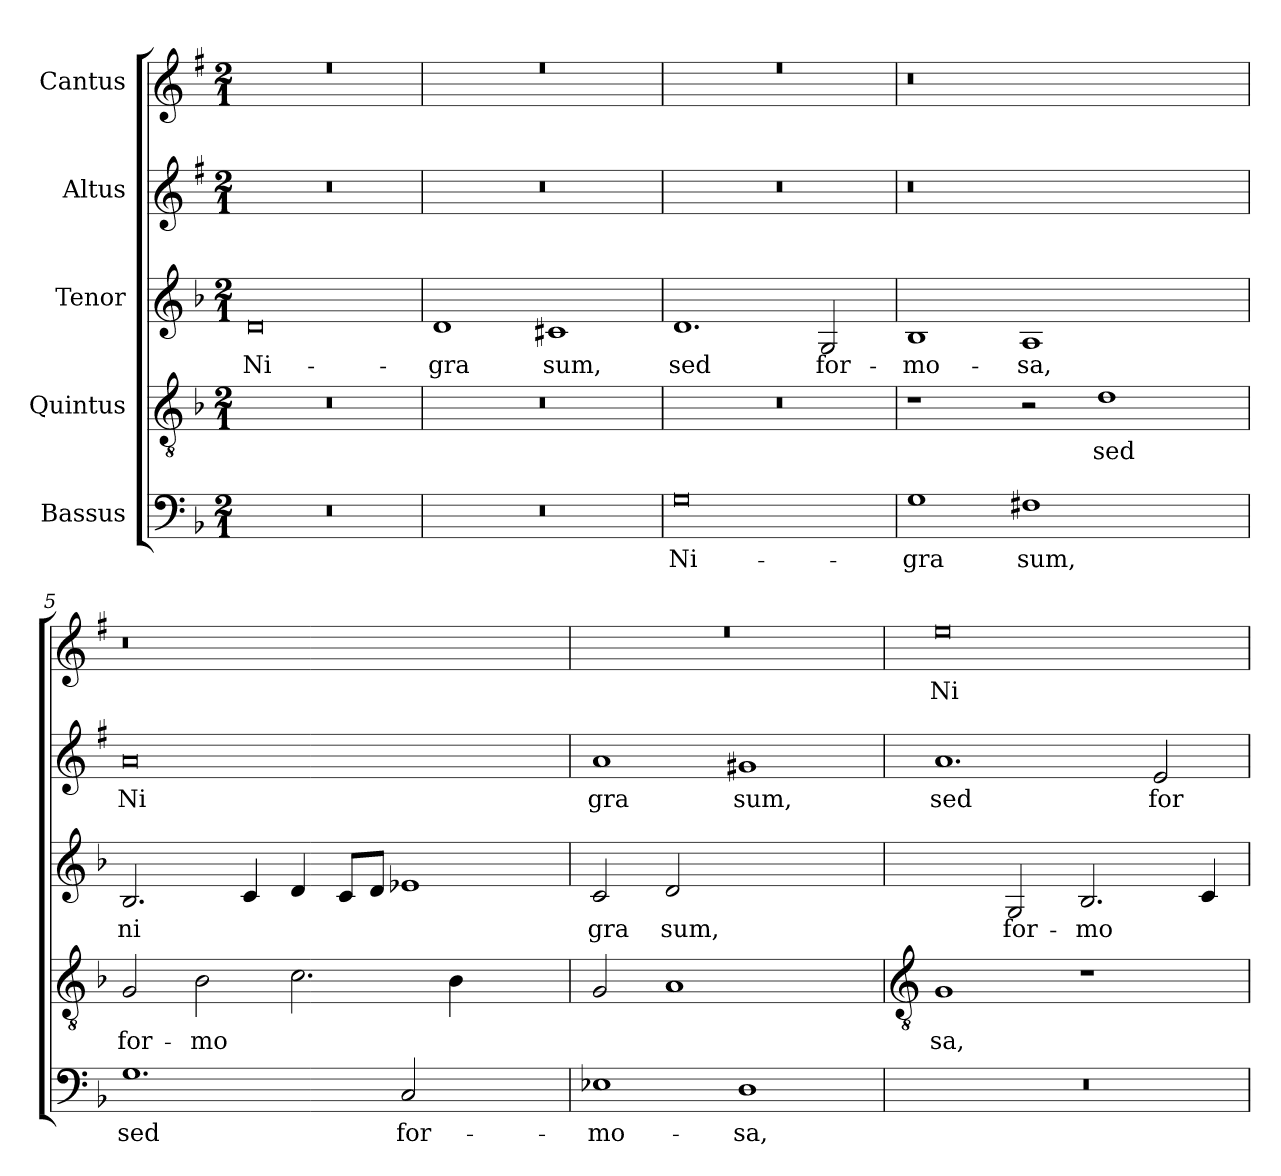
**kern	**text	**kern	**text	**kern	**text	**kern	**text	**kern	**text
*part5	*part5	*part4	*part4	*part3	*part3	*part2	*part2	*part1	*part1
*staff5	*staff5	*staff4	*staff4	*staff3	*staff3	*staff2	*staff2	*staff1	*staff1
*I"Bassus	*	*I"Quintus	*	*I"Tenor	*	*I"Altus	*	*I"Cantus	*
*clefF4	*	*clefGv2	*	*clefG2	*	*clefG2	*	*clefG2	*
*	*	*	*	*	*	*ITrd1c2	*	*ITrd1c2	*
*k[b-]	*	*k[b-]	*	*k[b-]	*	*k[b-]	*	*k[b-]	*
*F:	*	*F:	*	*F:	*	*F:	*	*F:	*
*M2/1	*	*M2/1	*	*M2/1	*	*M2/1	*	*M2/1	*
=1	=1	=1	=1	=1	=1	=1	=1	=1	=1
!	!	!	!	!	!LO:LY:b	!	!	!	!
*	*	*	*	*	*	*	*	*^	*
0r	.	0r	.	0d	Ni-	0r	.	0r	0ryy	.
=2	=2	=2	=2	=2	=2	=2	=2	=2	=2	=2
!	!	!	!	!	!LO:LY:b	!	!	!	!	!
0r	.	0r	.	1d	-gra	0r	.	0r	0ryy	.
!	!	!	!	!	!LO:LY:b	!	!	!	!	!
.	.	.	.	1c#X	sum,	.	.	.	.	.
=3	=3	=3	=3	=3	=3	=3	=3	=3	=3	=3
!	!LO:LY:b	!	!	!	!LO:LY:b	!	!	!	!	!
0G	Ni-	0r	.	1.d	sed	0r	.	0r	0ryy	.
!	!	!	!	!	!LO:LY:b	!	!	!	!	!
.	.	.	.	2G	for-	.	.	.	.	.
=4	=4	=4	=4	=4	=4	=4	=4	=4	=4	=4
!	!LO:LY:b	!	!	!	!LO:LY:b	!	!	!	!	!
1G	-gra	1r	.	1B-	-mo-	0r	.	0r	1ryy	.
!	!LO:LY:b	!	!	!	!LO:LY:b	!	!	!	!	!
1F#X	sum,	2r	.	1A	-sa,	.	.	.	2ryy	.
!	!	!	!LO:LY:b	!	!	!	!	!	!	!
.	.	1d	sed	.	.	.	.	.	2ryy	.
2ryy	.	.	.	2ryy	.	2ryy	.	2ryy	2ryy	.
=5	=5	=5	=5	=5	=5	=5	=5	=5	=5	=5
!	!LO:LY:b	!	!LO:LY:b	!	!LO:LY:b	!	!LO:LY:b	!	!	!
1.G	sed	2G	for-	2.B-	ni	0g	Ni	0r	2ryy	.
!	!	!	!LO:LY:b	!	!	!	!	!	!	!
.	.	2B-	-mo	.	.	.	.	.	0ryy	.
.	.	.	.	4c	.	.	.	.	.	.
.	.	2.c	.	4d	.	.	.	.	.	.
.	.	.	.	8cL	.	.	.	.	.	.
.	.	.	.	8dJ	.	.	.	.	.	.
!	!LO:LY:b	!	!	!	!	!	!	!	!	!
2C	for-	.	.	1e-	.	.	.	.	.	.
.	.	4B-	.	.	.	.	.	.	.	.
2ryy	.	2ryy	.	.	.	2ryy	.	2ryy	.	.
=6	=6	=6	=6	=6	=6	=6	=6	=6	=6	=6
!	!LO:LY:b	!	!	!	!LO:LY:b	!	!LO:LY:b	!	!	!
1E-X	-mo-	2G	.	2c	gra	1g	gra	0r	0ryy	.
!	!	!	!	!	!LO:LY:b	!	!	!	!	!
.	.	1A	.	2d	sum,	.	.	.	.	.
!	!LO:LY:b	!	!	!	!LO:LY:b	!	!LO:LY:b	!	!	!
1D	-sa,	.	.	[2dyy	sed	1f#X	sum,	.	.	.
.	.	2ryy	.	2ryy	.	.	.	.	.	.
*	*	*	*	*	*	*	*	*v	*v	*
!!LO:LB:g=z
=7	=7	=7	=7	=7	=7	=7	=7	=7	=7
*	*	*clefGv2	*	*	*	*	*	*	*
!	!	!	!LO:LY:b	!	!	!	!LO:LY:b	!	!LO:LY:b
0r	.	1G	sa,	2dyy]	.	1.g	sed	0dd	Ni
!	!	!	!	!	!LO:LY:b	!	!	!	!
.	.	.	.	2G	for-	.	.	.	.
!	!	!	!	!	!LO:LY:b	!	!	!	!
.	.	1r	.	2.B-	-mo	.	.	.	.
!	!	!	!	!	!	!	!LO:LY:b	!	!
.	.	.	.	.	.	2d	for-	.	.
.	.	.	.	4c	.	.	.	.	.
=	=	=	=	=	=	=	=	=	=
*-	*-	*-	*-	*-	*-	*-	*-	*-	*-
